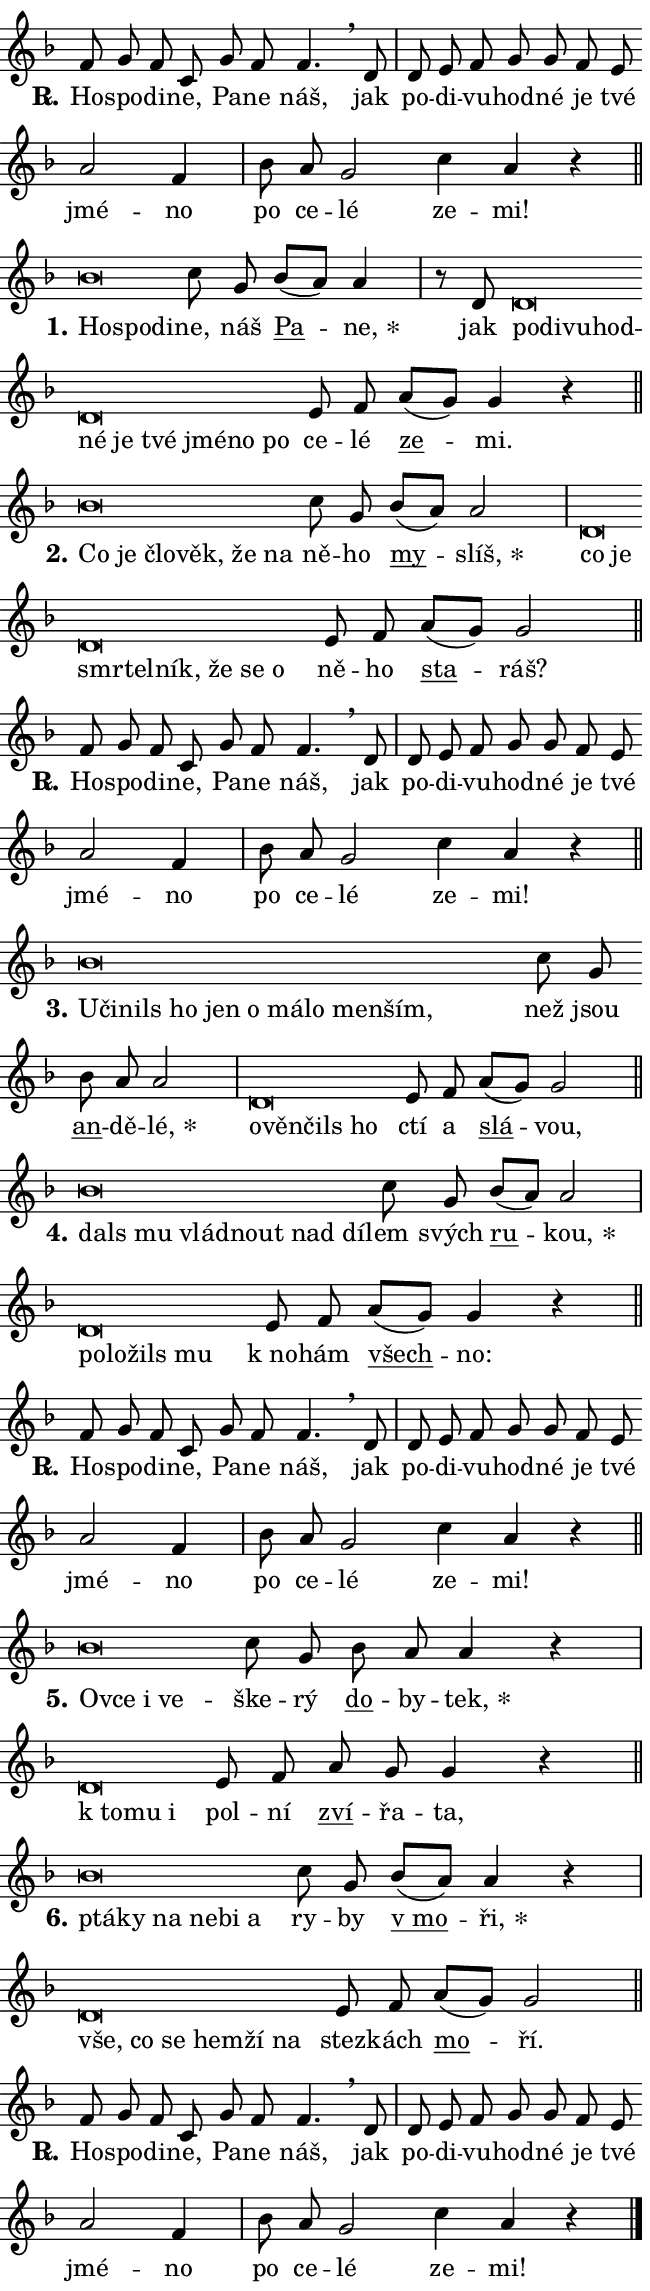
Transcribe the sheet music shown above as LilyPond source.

\version "2.24.0"
\header { tagline = "" }
\paper {
  indent = 0\cm
  top-margin = 0\cm
  right-margin = 0.13\cm % to fit lyric hyphens
  bottom-margin = 0\cm
  left-margin = 0\cm
  paper-width = 11\cm
  page-breaking = #ly:one-page-breaking
  system-system-spacing.basic-distance = #11
  score-system-spacing.basic-distance = #11
  ragged-last = ##f
}


%% Author: Thomas Morley
%% https://lists.gnu.org/archive/html/lilypond-user/2020-05/msg00002.html
#(define (line-position grob)
"Returns position of @var[grob} in current system:
   @code{'start}, if at first time-step
   @code{'end}, if at last time-step
   @code{'middle} otherwise
"
  (let* ((col (ly:item-get-column grob))
         (ln (ly:grob-object col 'left-neighbor))
         (rn (ly:grob-object col 'right-neighbor))
         (col-to-check-left (if (ly:grob? ln) ln col))
         (col-to-check-right (if (ly:grob? rn) rn col))
         (break-dir-left
           (and
             (ly:grob-property col-to-check-left 'non-musical #f)
             (ly:item-break-dir col-to-check-left)))
         (break-dir-right
           (and
             (ly:grob-property col-to-check-right 'non-musical #f)
             (ly:item-break-dir col-to-check-right))))
        (cond ((eqv? 1 break-dir-left) 'start)
              ((eqv? -1 break-dir-right) 'end)
              (else 'middle))))

#(define (tranparent-at-line-position vctor)
  (lambda (grob)
  "Relying on @code{line-position} select the relevant enry from @var{vctor}.
Used to determine transparency,"
    (case (line-position grob)
      ((end) (not (vector-ref vctor 0)))
      ((middle) (not (vector-ref vctor 1)))
      ((start) (not (vector-ref vctor 2))))))

noteHeadBreakVisibility =
#(define-music-function (break-visibility)(vector?)
"Makes @code{NoteHead}s transparent relying on @var{break-visibility}"
#{
  \override NoteHead.transparent =
    #(tranparent-at-line-position break-visibility)
#})

#(define delete-ledgers-for-transparent-note-heads
  (lambda (grob)
    "Reads whether a @code{NoteHead} is transparent.
If so this @code{NoteHead} is removed from @code{'note-heads} from
@var{grob}, which is supposed to be @code{LedgerLineSpanner}.
As a result ledgers are not printed for this @code{NoteHead}"
    (let* ((nhds-array (ly:grob-object grob 'note-heads))
           (nhds-list
             (if (ly:grob-array? nhds-array)
                 (ly:grob-array->list nhds-array)
                 '()))
           ;; Relies on the transparent-property being done before
           ;; Staff.LedgerLineSpanner.after-line-breaking is executed.
           ;; This is fragile ...
           (to-keep
             (remove
               (lambda (nhd)
                 (ly:grob-property nhd 'transparent #f))
               nhds-list)))
      ;; TODO find a better method to iterate over grob-arrays, similiar
      ;; to filter/remove etc for lists
      ;; For now rebuilt from scratch
      (set! (ly:grob-object grob 'note-heads)  '())
      (for-each
        (lambda (nhd)
          (ly:pointer-group-interface::add-grob grob 'note-heads nhd))
        to-keep))))

squashNotes = {
  \override NoteHead.X-extent = #'(-0.2 . 0.2)
  \override NoteHead.Y-extent = #'(-0.75 . 0)
  \override NoteHead.stencil =
    #(lambda (grob)
       (let ((pos (ly:grob-property grob 'staff-position)))
         (begin
           (if (< pos -7) (display "ERROR: Lower brevis then expected\n") (display ""))
           (if (<= pos -6) ly:text-interface::print ly:note-head::print))))
}
unSquashNotes = {
  \revert NoteHead.X-extent
  \revert NoteHead.Y-extent
  \revert NoteHead.stencil
}

hideNotes = \noteHeadBreakVisibility #begin-of-line-visible
unHideNotes = \noteHeadBreakVisibility #all-visible

% work-around for resetting accidentals
% https://lilypond.org/doc/v2.23/Documentation/notation/displaying-rhythms#unmetered-music
cadenzaMeasure = {
  \cadenzaOff
  \partial 1024 s1024
  \cadenzaOn
}

#(define-markup-command (accent layout props text) (markup?)
  "Underline accented syllable"
  (interpret-markup layout props
    #{\markup \override #'(offset . 4.3) \underline { #text }#}))

responsum = \markup \concat {
  "R" \hspace #-1.05 \path #0.1 #'((moveto 0 0.07) (lineto 0.9 0.8)) \hspace #0.05 "."
}

spaceSize = #0.6828661417322834 % exact space size for TeX Gyre Schola

\layout {
  \context {
    \Staff
    \remove "Time_signature_engraver"
    \override LedgerLineSpanner.after-line-breaking = #delete-ledgers-for-transparent-note-heads
  }
  \context {
    \Lyrics {
      \override LyricSpace.minimum-distance = \spaceSize
      \override LyricText.font-name = #"TeX Gyre Schola"
      \override LyricText.font-size = 1
      \override StanzaNumber.font-name = #"TeX Gyre Schola Bold"
      \override StanzaNumber.font-size = 1
    }
  }
  \context {
    \Score 
    \override NoteHead.text =
      #(lambda (grob) 
        (let ((pos (ly:grob-property grob 'staff-position)))
          #{\markup {
            \combine
              \halign #-0.55 \raise #(if (= pos -6) 0 0.5) \override #'(thickness . 2) \draw-line #'(3.2 . 0)
              \musicglyph "noteheads.sM1"
          }#}))
  }
}

% magnetic-lyrics.ily
%
%   written by
%     Jean Abou Samra <jean@abou-samra.fr>
%     Werner Lemberg <wl@gnu.org>
%
%   adapted by
%     Jiri Hon <jiri.hon@gmail.com>
%
% Version 2022-Apr-15

% https://www.mail-archive.com/lilypond-user@gnu.org/msg149350.html

#(define (Left_hyphen_pointer_engraver context)
   "Collect syllable-hyphen-syllable occurrences in lyrics and store
them in properties.  This engraver only looks to the left.  For
example, if the lyrics input is @code{foo -- bar}, it does the
following.

@itemize @bullet
@item
Set the @code{text} property of the @code{LyricHyphen} grob between
@q{foo} and @q{bar} to @code{foo}.

@item
Set the @code{left-hyphen} property of the @code{LyricText} grob with
text @q{foo} to the @code{LyricHyphen} grob between @q{foo} and
@q{bar}.
@end itemize

Use this auxiliary engraver in combination with the
@code{lyric-@/text::@/apply-@/magnetic-@/offset!} hook."
   (let ((hyphen #f)
         (text #f))
     (make-engraver
      (acknowledgers
       ((lyric-syllable-interface engraver grob source-engraver)
        (set! text grob)))
      (end-acknowledgers
       ((lyric-hyphen-interface engraver grob source-engraver)
        ;(when (not (grob::has-interface grob 'lyric-space-interface))
          (set! hyphen grob)));)
      ((stop-translation-timestep engraver)
       (when (and text hyphen)
         (ly:grob-set-object! text 'left-hyphen hyphen))
       (set! text #f)
       (set! hyphen #f)))))

#(define (lyric-text::apply-magnetic-offset! grob)
   "If the space between two syllables is less than the value in
property @code{LyricText@/.details@/.squash-threshold}, move the right
syllable to the left so that it gets concatenated with the left
syllable.

Use this function as a hook for
@code{LyricText@/.after-@/line-@/breaking} if the
@code{Left_@/hyphen_@/pointer_@/engraver} is active."
   (let ((hyphen (ly:grob-object grob 'left-hyphen #f)))
     (when hyphen
       (let ((left-text (ly:spanner-bound hyphen LEFT)))
         (when (grob::has-interface left-text 'lyric-syllable-interface)
           (let* ((common (ly:grob-common-refpoint grob left-text X))
                  (this-x-ext (ly:grob-extent grob common X))
                  (left-x-ext
                   (begin
                     ;; Trigger magnetism for left-text.
                     (ly:grob-property left-text 'after-line-breaking)
                     (ly:grob-extent left-text common X)))
                  ;; `delta` is the gap width between two syllables.
                  (delta (- (interval-start this-x-ext)
                            (interval-end left-x-ext)))
                  (details (ly:grob-property grob 'details))
                  (threshold (assoc-get 'squash-threshold details 0.2)))
             (when (< delta threshold)
               (let* (;; We have to manipulate the input text so that
                      ;; ligatures crossing syllable boundaries are not
                      ;; disabled.  For languages based on the Latin
                      ;; script this is essentially a beautification.
                      ;; However, for non-Western scripts it can be a
                      ;; necessity.
                      (lt (ly:grob-property left-text 'text))
                      (rt (ly:grob-property grob 'text))
                      (is-space (grob::has-interface hyphen 'lyric-space-interface))
                      (space (if is-space " " ""))
                      (extra-delta (if is-space spaceSize 0))
                      ;; Append new syllable.
                      (ltrt-space (if (and (string? lt) (string? rt))
                                (string-append lt space rt)
                                (make-concat-markup (list lt space rt))))
                      ;; Right-align `ltrt` to the right side.
                      (ltrt-space-markup (grob-interpret-markup
                               grob
                               (make-translate-markup
                                (cons (interval-length this-x-ext) 0)
                                (make-right-align-markup ltrt-space)))))
                 (begin
                   ;; Don't print `left-text`.
                   (ly:grob-set-property! left-text 'stencil #f)
                   ;; Set text and stencil (which holds all collected
                   ;; syllables so far) and shift it to the left.
                   (ly:grob-set-property! grob 'text ltrt-space)
                   (ly:grob-set-property! grob 'stencil ltrt-space-markup)
                   (ly:grob-translate-axis! grob (- (- delta extra-delta)) X))))))))))


#(define (lyric-hyphen::displace-bounds-first grob)
   ;; Make very sure this callback isn't triggered too early.
   (let ((left (ly:spanner-bound grob LEFT))
         (right (ly:spanner-bound grob RIGHT)))
     (ly:grob-property left 'after-line-breaking)
     (ly:grob-property right 'after-line-breaking)
     (ly:lyric-hyphen::print grob)))

squashThreshold = #0.4

\layout {
  \context {
    \Lyrics
    \consists #Left_hyphen_pointer_engraver
    \override LyricText.after-line-breaking =
      #lyric-text::apply-magnetic-offset!
    \override LyricHyphen.stencil = #lyric-hyphen::displace-bounds-first
    \override LyricText.details.squash-threshold = \squashThreshold
    \override LyricHyphen.minimum-distance = 0
    \override LyricHyphen.minimum-length = \squashThreshold
  }
}

squashText = \override LyricText.details.squash-threshold = 9999
unSquashText = \override LyricText.details.squash-threshold = \squashThreshold

leftText = \override LyricText.self-alignment-X = #LEFT
unLeftText = \revert LyricText.self-alignment-X

starOffset = #(lambda (grob) 
                (let ((x_offset (ly:self-alignment-interface::aligned-on-x-parent grob)))
                  (if (= x_offset 0) 0 (+ x_offset 1.2))))

star = #(define-music-function (syllable)(string?)
"Append star separator at the end of a syllable"
#{
  \once \override LyricText.X-offset = #starOffset
  \lyricmode { \markup {
    #syllable
    \override #'((font-name . "TeX Gyre Schola Bold")) \hspace #0.2 \lower #0.65 \larger "*"
  } }
#})

starAccent = #(define-music-function (syllable)(string?)
"Append star separator at the end of a syllable and make accent"
#{
  \once \override LyricText.X-offset = #starOffset
  \lyricmode { \markup {
    \accent #syllable
    \override #'((font-name . "TeX Gyre Schola Bold")) \hspace #0.2 \lower #0.65 \larger "*"
  } }
#})

breath = #(define-music-function (syllable)(string?)
"Append breathing indicator at the end of a syllable"
#{
  \lyricmode { \markup { #syllable "+" } }
#})

optionalBreath = #(define-music-function (syllable)(string?)
"Append optional breathing indicator at the end of a syllable"
#{
  \lyricmode { \markup { #syllable "(+)" } }
#})


\score {
    <<
        \new Voice = "melody" { \cadenzaOn \key f \major \relative { f'8 g f c g' f f4. \breathe d8 \cadenzaMeasure \bar "|" d e f g g \bar "" f e \bar "" a2 f4 \cadenzaMeasure \bar "|" bes8 a g2 \bar "" c4 a r \cadenzaMeasure \bar "||" \break } }
        \new Lyrics \lyricsto "melody" { \lyricmode { \set stanza = \responsum
Ho -- spo -- di -- ne, Pa -- ne náš, jak po -- di -- vu -- hod -- né je tvé jmé -- no po ce -- lé ze -- mi! } }
    >>
    \layout {}
}

\score {
    <<
        \new Voice = "melody" { \cadenzaOn \key f \major \relative { \squashNotes bes'\breve*1/16 \hideNotes \breve*1/16 \breve*1/16 \bar "" \unHideNotes \unSquashNotes c8 g \bar "" bes[( a)] a4 \cadenzaMeasure \bar "|" r8 d,8 \squashNotes d\breve*1/16 \hideNotes \breve*1/16 \bar "" \breve*1/16 \bar "" \breve*1/16 \bar "" \breve*1/16 \bar "" \breve*1/16 \bar "" \breve*1/16 \bar "" \breve*1/16 \bar "" \breve*1/16 \breve*1/16 \bar "" \unHideNotes \unSquashNotes e8 f \bar "" a[( g)] g4 r \cadenzaMeasure \bar "||" \break } }
        \new Lyrics \lyricsto "melody" { \lyricmode { \set stanza = "1."
\leftText Ho -- \squashText spo -- di -- \unLeftText \unSquashText ne, náš \markup \accent Pa -- \star ne, jak \leftText po -- \squashText di -- vu -- hod -- né je tvé jmé -- no po \unLeftText \unSquashText ce -- lé \markup \accent ze -- mi. } }
    >>
    \layout {}
}

\score {
    <<
        \new Voice = "melody" { \cadenzaOn \key f \major \relative { \squashNotes bes'\breve*1/16 \hideNotes \breve*1/16 \bar "" \breve*1/16 \bar "" \breve*1/16 \bar "" \breve*1/16 \breve*1/16 \bar "" \unHideNotes \unSquashNotes c8 g \bar "" bes[( a)] a2 \cadenzaMeasure \bar "|" \squashNotes d,\breve*1/16 \hideNotes \breve*1/16 \bar "" \breve*1/16 \bar "" \breve*1/16 \bar "" \breve*1/16 \bar "" \breve*1/16 \bar "" \breve*1/16 \breve*1/16 \bar "" \unHideNotes \unSquashNotes e8 f \bar "" a[( g)] g2 \cadenzaMeasure \bar "||" \break } }
        \new Lyrics \lyricsto "melody" { \lyricmode { \set stanza = "2."
\leftText Co \squashText je člo -- věk, že na \unLeftText \unSquashText ně -- ho \markup \accent my -- \star slíš, \leftText co \squashText je smr -- tel -- ník, že se o \unLeftText \unSquashText ně -- ho \markup \accent sta -- ráš? } }
    >>
    \layout {}
}

\score {
    <<
        \new Voice = "melody" { \cadenzaOn \key f \major \relative { f'8 g f c g' f f4. \breathe d8 \cadenzaMeasure \bar "|" d e f g g \bar "" f e \bar "" a2 f4 \cadenzaMeasure \bar "|" bes8 a g2 \bar "" c4 a r \cadenzaMeasure \bar "||" \break } }
        \new Lyrics \lyricsto "melody" { \lyricmode { \set stanza = \responsum
Ho -- spo -- di -- ne, Pa -- ne náš, jak po -- di -- vu -- hod -- né je tvé jmé -- no po ce -- lé ze -- mi! } }
    >>
    \layout {}
}

\score {
    <<
        \new Voice = "melody" { \cadenzaOn \key f \major \relative { \squashNotes bes'\breve*1/16 \hideNotes \breve*1/16 \bar "" \breve*1/16 \bar "" \breve*1/16 \bar "" \breve*1/16 \bar "" \breve*1/16 \bar "" \breve*1/16 \bar "" \breve*1/16 \bar "" \breve*1/16 \breve*1/16 \bar "" \unHideNotes \unSquashNotes c8 g \bar "" bes a a2 \cadenzaMeasure \bar "|" \squashNotes d,\breve*1/16 \hideNotes \breve*1/16 \bar "" \breve*1/16 \breve*1/16 \bar "" \unHideNotes \unSquashNotes e8 f \bar "" a[( g)] g2 \cadenzaMeasure \bar "||" \break } }
        \new Lyrics \lyricsto "melody" { \lyricmode { \set stanza = "3."
\leftText U -- \squashText či -- nils ho jen o má -- lo men -- ším, \unLeftText \unSquashText než jsou \markup \accent an -- dě -- \star lé, \leftText o -- \squashText věn -- čils ho \unLeftText \unSquashText ctí a \markup \accent slá -- vou, } }
    >>
    \layout {}
}

\score {
    <<
        \new Voice = "melody" { \cadenzaOn \key f \major \relative { \squashNotes bes'\breve*1/16 \hideNotes \breve*1/16 \bar "" \breve*1/16 \bar "" \breve*1/16 \bar "" \breve*1/16 \breve*1/16 \bar "" \unHideNotes \unSquashNotes c8 g \bar "" bes[( a)] a2 \cadenzaMeasure \bar "|" \squashNotes d,\breve*1/16 \hideNotes \breve*1/16 \bar "" \breve*1/16 \breve*1/16 \bar "" \unHideNotes \unSquashNotes e8 f \bar "" a[( g)] g4 r \cadenzaMeasure \bar "||" \break } }
        \new Lyrics \lyricsto "melody" { \lyricmode { \set stanza = "4."
\leftText dals \squashText mu vlád -- nout nad dí -- \unLeftText \unSquashText lem svých \markup \accent ru -- \star kou, \leftText po -- \squashText lo -- žils mu \unLeftText \unSquashText "k no" -- hám \markup \accent všech -- no: } }
    >>
    \layout {}
}

\score {
    <<
        \new Voice = "melody" { \cadenzaOn \key f \major \relative { f'8 g f c g' f f4. \breathe d8 \cadenzaMeasure \bar "|" d e f g g \bar "" f e \bar "" a2 f4 \cadenzaMeasure \bar "|" bes8 a g2 \bar "" c4 a r \cadenzaMeasure \bar "||" \break } }
        \new Lyrics \lyricsto "melody" { \lyricmode { \set stanza = \responsum
Ho -- spo -- di -- ne, Pa -- ne náš, jak po -- di -- vu -- hod -- né je tvé jmé -- no po ce -- lé ze -- mi! } }
    >>
    \layout {}
}

\score {
    <<
        \new Voice = "melody" { \cadenzaOn \key f \major \relative { \squashNotes bes'\breve*1/16 \hideNotes \breve*1/16 \bar "" \breve*1/16 \breve*1/16 \bar "" \unHideNotes \unSquashNotes c8 g \bar "" bes a a4 r \cadenzaMeasure \bar "|" \squashNotes d,\breve*1/16 \hideNotes \breve*1/16 \breve*1/16 \bar "" \unHideNotes \unSquashNotes e8 f \bar "" a g g4 r \cadenzaMeasure \bar "||" \break } }
        \new Lyrics \lyricsto "melody" { \lyricmode { \set stanza = "5."
\leftText Ov -- \squashText ce i ve -- \unLeftText \unSquashText ške -- rý \markup \accent do -- by -- \star tek, \leftText "k to" -- \squashText mu i \unLeftText \unSquashText pol -- ní \markup \accent zví -- řa -- ta, } }
    >>
    \layout {}
}

\score {
    <<
        \new Voice = "melody" { \cadenzaOn \key f \major \relative { \squashNotes bes'\breve*1/16 \hideNotes \breve*1/16 \bar "" \breve*1/16 \bar "" \breve*1/16 \bar "" \breve*1/16 \breve*1/16 \bar "" \unHideNotes \unSquashNotes c8 g \bar "" bes[( a)] a4 r \cadenzaMeasure \bar "|" \squashNotes d,\breve*1/16 \hideNotes \breve*1/16 \bar "" \breve*1/16 \bar "" \breve*1/16 \bar "" \breve*1/16 \breve*1/16 \bar "" \unHideNotes \unSquashNotes e8 f \bar "" a[( g)] g2 \cadenzaMeasure \bar "||" \break } }
        \new Lyrics \lyricsto "melody" { \lyricmode { \set stanza = "6."
\leftText ptá -- \squashText ky na ne -- bi a \unLeftText \unSquashText ry -- by \markup \accent "v mo" -- \star ři, \leftText vše, \squashText co se hem -- ží na \unLeftText \unSquashText stez -- kách \markup \accent mo -- ří. } }
    >>
    \layout {}
}

\score {
    <<
        \new Voice = "melody" { \cadenzaOn \key f \major \relative { f'8 g f c g' f f4. \breathe d8 \cadenzaMeasure \bar "|" d e f g g \bar "" f e \bar "" a2 f4 \cadenzaMeasure \bar "|" bes8 a g2 \bar "" c4 a r \cadenzaMeasure \bar "||" \break } \bar "|." }
        \new Lyrics \lyricsto "melody" { \lyricmode { \set stanza = \responsum
Ho -- spo -- di -- ne, Pa -- ne náš, jak po -- di -- vu -- hod -- né je tvé jmé -- no po ce -- lé ze -- mi! } }
    >>
    \layout {}
}
